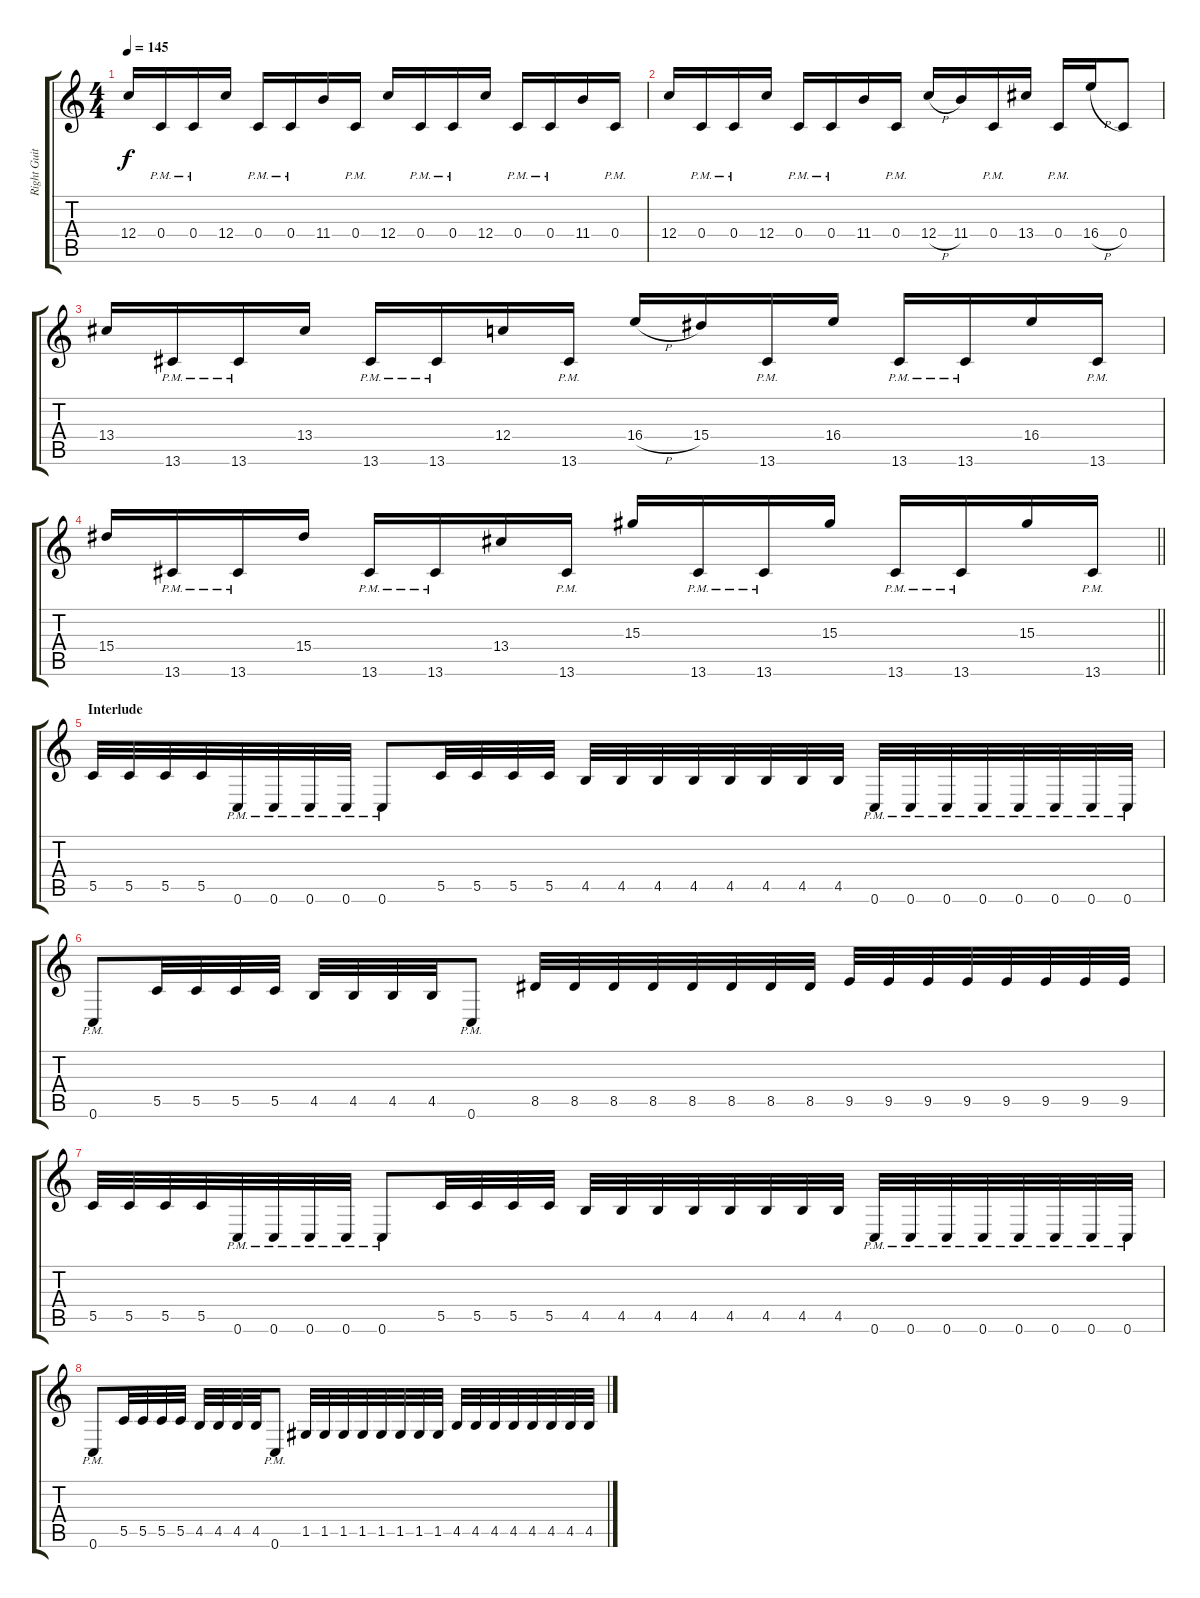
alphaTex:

\track ("Right Guitar" "Right Guit") {instrument distortionguitar}
\staff {score tabs}
\tuning (D4 A3 F3 C3 G2 C2) {hide}
\ts (4 4)
\tempo 145
\clef g2
\ks c
12.4.16{dy f} 0.4{pm}.16 0.4{pm}.16 12.4.16 0.4{pm}.16 0.4{pm}.16 11.4.16 0.4{pm}.16 12.4.16 0.4{pm}.16 0.4{pm}.16 12.4.16 0.4{pm}.16 0.4{pm}.16 11.4.16 0.4{pm}.16 |
12.4.16 0.4{pm}.16 0.4{pm}.16 12.4.16 0.4{pm}.16 0.4{pm}.16 11.4.16 0.4{pm}.16 12.4{h}.16 11.4.16 0.4{pm}.16 13.4.16 0.4{pm}.16 16.4{h}.16 0.4.8 |
13.4.16 13.6{pm}.16 13.6{pm}.16 13.4.16 13.6{pm}.16 13.6{pm}.16 12.4.16 13.6{pm}.16 16.4{h}.16 15.4.16 13.6{pm}.16 16.4.16 13.6{pm}.16 13.6{pm}.16 16.4.16 13.6{pm}.16 |
\barLineRight lightlight
15.4.16 13.6{pm}.16 13.6{pm}.16 15.4.16 13.6{pm}.16 13.6{pm}.16 13.4.16 13.6{pm}.16 15.3.16 13.6{pm}.16 13.6{pm}.16 15.3.16 13.6{pm}.16 13.6{pm}.16 15.3.16 13.6{pm}.16 |
\section ("" "Interlude")
5.5.32 5.5.32 5.5.32 5.5.32 0.6{pm}.32 0.6{pm}.32 0.6{pm}.32 0.6{pm}.32 0.6{pm}.8 5.5.32 5.5.32 5.5.32 5.5.32 4.5.32 4.5.32 4.5.32 4.5.32 4.5.32 4.5.32 4.5.32 4.5.32 0.6{pm}.32 0.6{pm}.32 0.6{pm}.32 0.6{pm}.32 0.6{pm}.32 0.6{pm}.32 0.6{pm}.32 0.6{pm}.32 |
0.6{pm}.8 5.5.32 5.5.32 5.5.32 5.5.32 4.5.32 4.5.32 4.5.32 4.5.32 0.6{pm}.8 8.5.32 8.5.32 8.5.32 8.5.32 8.5.32 8.5.32 8.5.32 8.5.32 9.5.32 9.5.32 9.5.32 9.5.32 9.5.32 9.5.32 9.5.32 9.5.32 |
5.5.32 5.5.32 5.5.32 5.5.32 0.6{pm}.32 0.6{pm}.32 0.6{pm}.32 0.6{pm}.32 0.6{pm}.8 5.5.32 5.5.32 5.5.32 5.5.32 4.5.32 4.5.32 4.5.32 4.5.32 4.5.32 4.5.32 4.5.32 4.5.32 0.6{pm}.32 0.6{pm}.32 0.6{pm}.32 0.6{pm}.32 0.6{pm}.32 0.6{pm}.32 0.6{pm}.32 0.6{pm}.32 |
0.6{pm}.8 5.5.32 5.5.32 5.5.32 5.5.32 4.5.32 4.5.32 4.5.32 4.5.32 0.6{pm}.8 1.5.32 1.5.32 1.5.32 1.5.32 1.5.32 1.5.32 1.5.32 1.5.32 4.5.32 4.5.32 4.5.32 4.5.32 4.5.32 4.5.32 4.5.32 4.5.32
